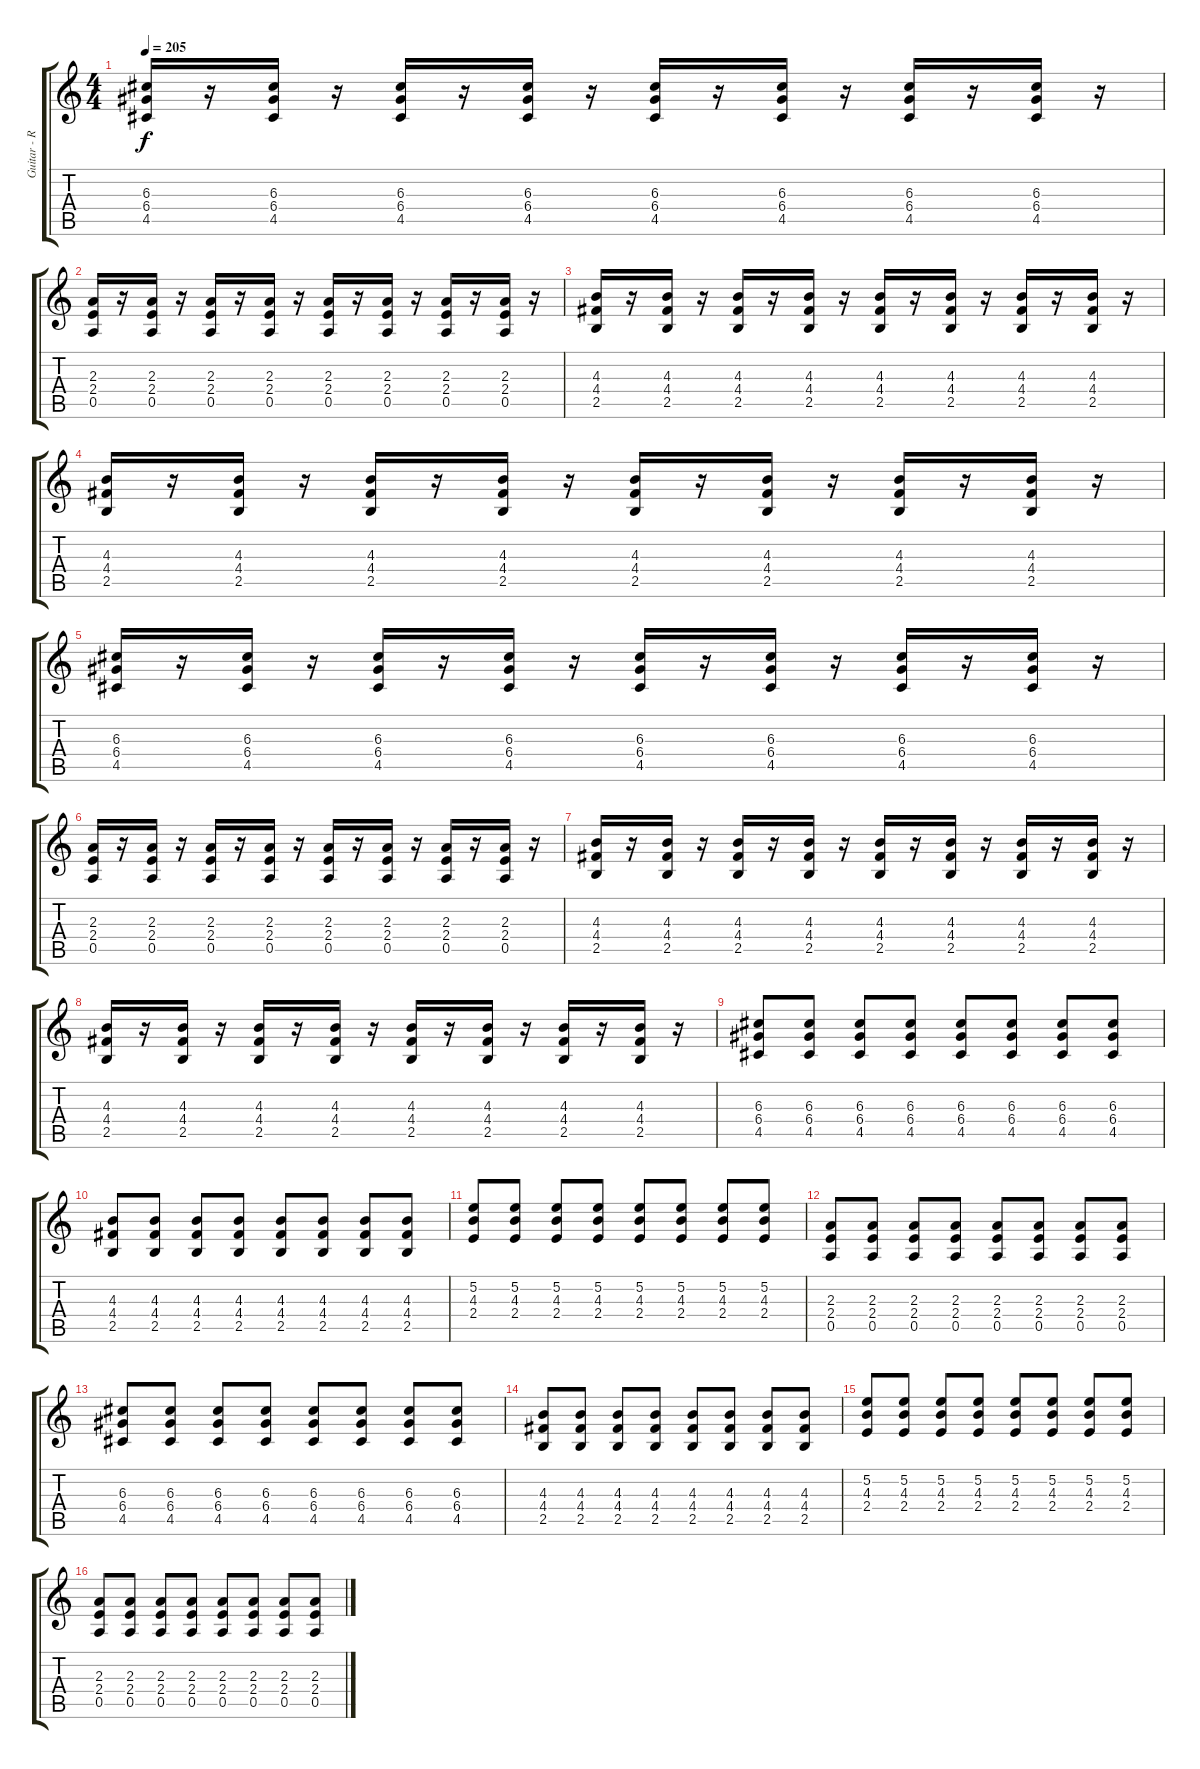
\track ("Guitar - Rythem" "Guitar - R") {instrument distortionguitar}
\staff {score tabs}
\tuning (E4 B3 G3 D3 A2 E2) {hide}
\ts (4 4)
\tempo 205
\clef g2
\ks c
(6.3 6.4 4.5).16{dy f} r.16 (6.3 6.4 4.5).16 r.16 (6.3 6.4 4.5).16 r.16 (6.3 6.4 4.5).16 r.16 (6.3 6.4 4.5).16 r.16 (6.3 6.4 4.5).16 r.16 (6.3 6.4 4.5).16 r.16 (6.3 6.4 4.5).16 r.16 |
(2.3 2.4 0.5).16 r.16 (2.3 2.4 0.5).16 r.16 (2.3 2.4 0.5).16 r.16 (2.3 2.4 0.5).16 r.16 (2.3 2.4 0.5).16 r.16 (2.3 2.4 0.5).16 r.16 (2.3 2.4 0.5).16 r.16 (2.3 2.4 0.5).16 r.16 |
(4.3 4.4 2.5).16 r.16 (4.3 4.4 2.5).16 r.16 (4.3 4.4 2.5).16 r.16 (4.3 4.4 2.5).16 r.16 (4.3 4.4 2.5).16 r.16 (4.3 4.4 2.5).16 r.16 (4.3 4.4 2.5).16 r.16 (4.3 4.4 2.5).16 r.16 |
(4.3 4.4 2.5).16 r.16 (4.3 4.4 2.5).16 r.16 (4.3 4.4 2.5).16 r.16 (4.3 4.4 2.5).16 r.16 (4.3 4.4 2.5).16 r.16 (4.3 4.4 2.5).16 r.16 (4.3 4.4 2.5).16 r.16 (4.3 4.4 2.5).16 r.16 |
(6.3 6.4 4.5).16 r.16 (6.3 6.4 4.5).16 r.16 (6.3 6.4 4.5).16 r.16 (6.3 6.4 4.5).16 r.16 (6.3 6.4 4.5).16 r.16 (6.3 6.4 4.5).16 r.16 (6.3 6.4 4.5).16 r.16 (6.3 6.4 4.5).16 r.16 |
(2.3 2.4 0.5).16 r.16 (2.3 2.4 0.5).16 r.16 (2.3 2.4 0.5).16 r.16 (2.3 2.4 0.5).16 r.16 (2.3 2.4 0.5).16 r.16 (2.3 2.4 0.5).16 r.16 (2.3 2.4 0.5).16 r.16 (2.3 2.4 0.5).16 r.16 |
(4.3 4.4 2.5).16 r.16 (4.3 4.4 2.5).16 r.16 (4.3 4.4 2.5).16 r.16 (4.3 4.4 2.5).16 r.16 (4.3 4.4 2.5).16 r.16 (4.3 4.4 2.5).16 r.16 (4.3 4.4 2.5).16 r.16 (4.3 4.4 2.5).16 r.16 |
(4.3 4.4 2.5).16 r.16 (4.3 4.4 2.5).16 r.16 (4.3 4.4 2.5).16 r.16 (4.3 4.4 2.5).16 r.16 (4.3 4.4 2.5).16 r.16 (4.3 4.4 2.5).16 r.16 (4.3 4.4 2.5).16 r.16 (4.3 4.4 2.5).16 r.16 |
(6.3 6.4 4.5).8 (6.3 6.4 4.5).8 (6.3 6.4 4.5).8 (6.3 6.4 4.5).8 (6.3 6.4 4.5).8 (6.3 6.4 4.5).8 (6.3 6.4 4.5).8 (6.3 6.4 4.5).8 |
(4.3 4.4 2.5).8 (4.3 4.4 2.5).8 (4.3 4.4 2.5).8 (4.3 4.4 2.5).8 (4.3 4.4 2.5).8 (4.3 4.4 2.5).8 (4.3 4.4 2.5).8 (4.3 4.4 2.5).8 |
(5.2 4.3 2.4).8 (5.2 4.3 2.4).8 (5.2 4.3 2.4).8 (5.2 4.3 2.4).8 (5.2 4.3 2.4).8 (5.2 4.3 2.4).8 (5.2 4.3 2.4).8 (5.2 4.3 2.4).8 |
(2.3 2.4 0.5).8 (2.3 2.4 0.5).8 (2.3 2.4 0.5).8 (2.3 2.4 0.5).8 (2.3 2.4 0.5).8 (2.3 2.4 0.5).8 (2.3 2.4 0.5).8 (2.3 2.4 0.5).8 |
(6.3 6.4 4.5).8 (6.3 6.4 4.5).8 (6.3 6.4 4.5).8 (6.3 6.4 4.5).8 (6.3 6.4 4.5).8 (6.3 6.4 4.5).8 (6.3 6.4 4.5).8 (6.3 6.4 4.5).8 |
(4.3 4.4 2.5).8 (4.3 4.4 2.5).8 (4.3 4.4 2.5).8 (4.3 4.4 2.5).8 (4.3 4.4 2.5).8 (4.3 4.4 2.5).8 (4.3 4.4 2.5).8 (4.3 4.4 2.5).8 |
(5.2 4.3 2.4).8 (5.2 4.3 2.4).8 (5.2 4.3 2.4).8 (5.2 4.3 2.4).8 (5.2 4.3 2.4).8 (5.2 4.3 2.4).8 (5.2 4.3 2.4).8 (5.2 4.3 2.4).8 |
(2.3 2.4 0.5).8 (2.3 2.4 0.5).8 (2.3 2.4 0.5).8 (2.3 2.4 0.5).8 (2.3 2.4 0.5).8 (2.3 2.4 0.5).8 (2.3 2.4 0.5).8 (2.3 2.4 0.5).8
